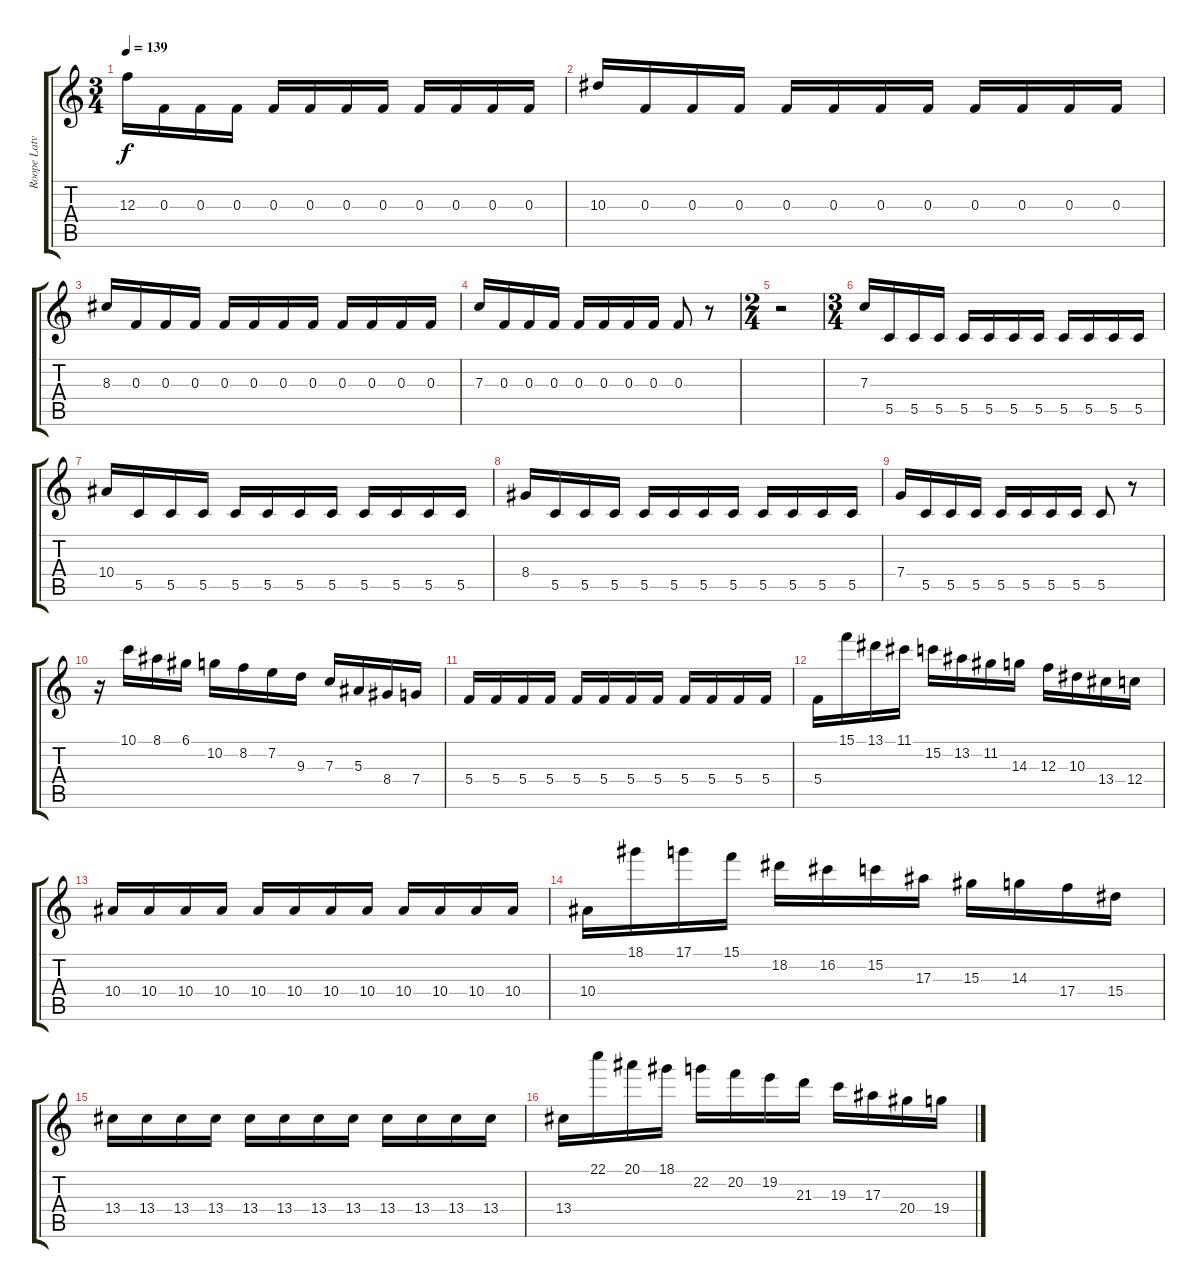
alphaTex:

\track ("Roope Latvala" "Roope Latv") {instrument distortionguitar}
\staff {score tabs}
\tuning (D4 A3 F3 C3 G2 D2) {hide}
\ts (3 4)
\tempo 139
\clef g2
\ks c
12.3.16{dy f instrument distortionguitar} 0.3.16 0.3.16 0.3.16 0.3.16 0.3.16 0.3.16 0.3.16 0.3.16 0.3.16 0.3.16 0.3.16 |
10.3.16 0.3.16 0.3.16 0.3.16 0.3.16 0.3.16 0.3.16 0.3.16 0.3.16 0.3.16 0.3.16 0.3.16 |
8.3.16 0.3.16 0.3.16 0.3.16 0.3.16 0.3.16 0.3.16 0.3.16 0.3.16 0.3.16 0.3.16 0.3.16 |
7.3.16 0.3.16 0.3.16 0.3.16 0.3.16 0.3.16 0.3.16 0.3.16 0.3.8 r.8 |
\ts (2 4)
r.2 |
\ts (3 4)
7.3.16 5.5.16 5.5.16 5.5.16 5.5.16 5.5.16 5.5.16 5.5.16 5.5.16 5.5.16 5.5.16 5.5.16 |
10.4.16 5.5.16 5.5.16 5.5.16 5.5.16 5.5.16 5.5.16 5.5.16 5.5.16 5.5.16 5.5.16 5.5.16 |
8.4.16 5.5.16 5.5.16 5.5.16 5.5.16 5.5.16 5.5.16 5.5.16 5.5.16 5.5.16 5.5.16 5.5.16 |
7.4.16 5.5.16 5.5.16 5.5.16 5.5.16 5.5.16 5.5.16 5.5.16 5.5.8 r.8 |
r.16 10.1.16 8.1.16 6.1.16 10.2.16 8.2.16 7.2.16 9.3.16 7.3.16 5.3.16 8.4.16 7.4.16 |
5.4.16 5.4.16 5.4.16 5.4.16 5.4.16 5.4.16 5.4.16 5.4.16 5.4.16 5.4.16 5.4.16 5.4.16 |
5.4.16 15.1.16 13.1.16 11.1.16 15.2.16 13.2.16 11.2.16 14.3.16 12.3.16 10.3.16 13.4.16 12.4.16 |
10.4.16 10.4.16 10.4.16 10.4.16 10.4.16 10.4.16 10.4.16 10.4.16 10.4.16 10.4.16 10.4.16 10.4.16 |
10.4.16 18.1.16 17.1.16 15.1.16 18.2.16 16.2.16 15.2.16 17.3.16 15.3.16 14.3.16 17.4.16 15.4.16 |
13.4.16 13.4.16 13.4.16 13.4.16 13.4.16 13.4.16 13.4.16 13.4.16 13.4.16 13.4.16 13.4.16 13.4.16 |
13.4.16 22.1.16 20.1.16 18.1.16 22.2.16 20.2.16 19.2.16 21.3.16 19.3.16 17.3.16 20.4.16 19.4.16
